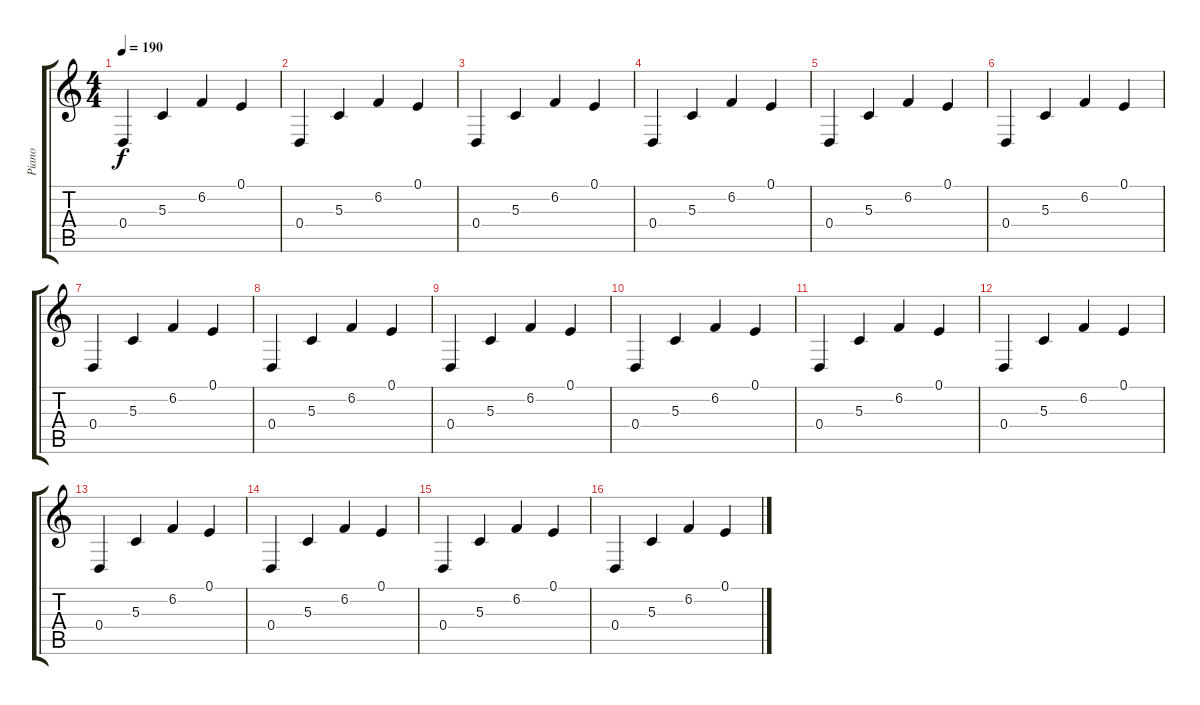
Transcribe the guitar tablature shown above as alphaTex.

\track ("Piano" "Piano") {instrument electricgrandpiano}
\staff {score tabs}
\tuning (E4 B3 G3 D3 A2 E2) {hide}
\ts (4 4)
\tempo 190
\clef g2
\ks c
0.4.4{dy f} 5.3.4 6.2.4 0.1.4 |
0.4.4 5.3.4 6.2.4 0.1.4 |
0.4.4 5.3.4 6.2.4 0.1.4 |
0.4.4 5.3.4 6.2.4 0.1.4 |
0.4.4 5.3.4 6.2.4 0.1.4 |
0.4.4 5.3.4 6.2.4 0.1.4 |
0.4.4 5.3.4 6.2.4 0.1.4 |
0.4.4 5.3.4 6.2.4 0.1.4 |
0.4.4 5.3.4 6.2.4 0.1.4 |
0.4.4 5.3.4 6.2.4 0.1.4 |
0.4.4 5.3.4 6.2.4 0.1.4 |
0.4.4 5.3.4 6.2.4 0.1.4 |
0.4.4 5.3.4 6.2.4 0.1.4 |
0.4.4 5.3.4 6.2.4 0.1.4 |
0.4.4 5.3.4 6.2.4 0.1.4 |
0.4.4 5.3.4 6.2.4 0.1.4
